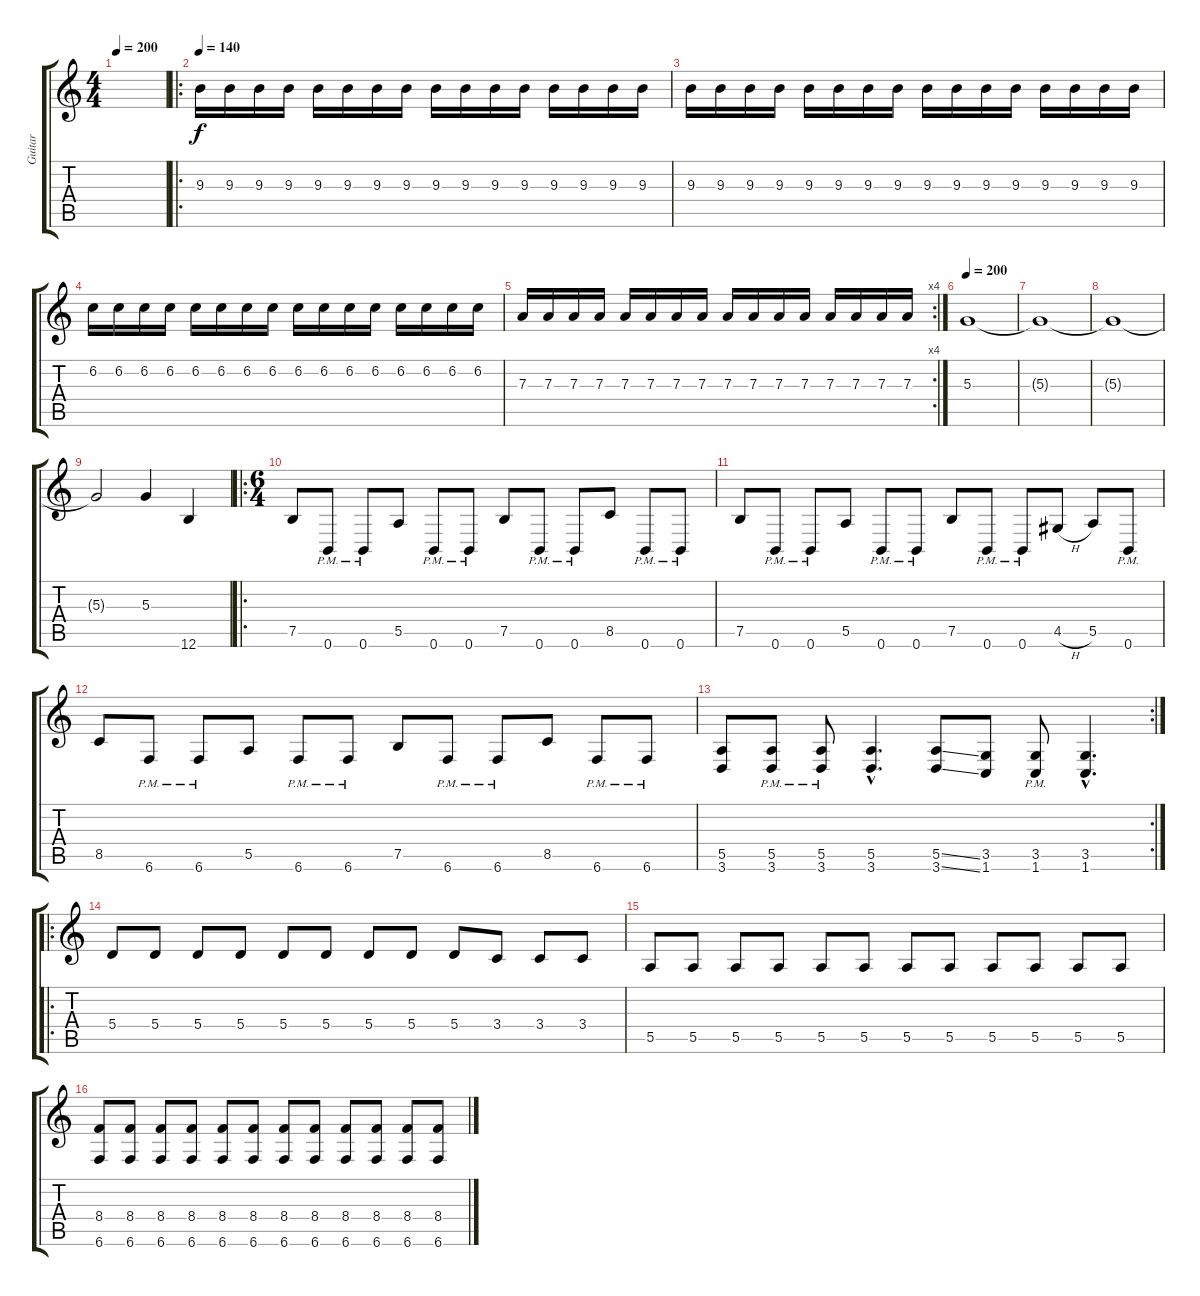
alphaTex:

\track ("Guitar" "Guitar") {instrument acousticguitarsteel}
\staff {score tabs}
\tuning (B3 Gb3 D3 A2 E2 B1) {hide}
\ts (4 4)
\tempo 200
\clef g2
\ks c
|
\ro
\tempo 140
9.3.16 9.3.16 9.3.16 9.3.16 9.3.16 9.3.16 9.3.16 9.3.16 9.3.16 9.3.16 9.3.16 9.3.16 9.3.16 9.3.16 9.3.16 9.3.16 |
9.3.16 9.3.16 9.3.16 9.3.16 9.3.16 9.3.16 9.3.16 9.3.16 9.3.16 9.3.16 9.3.16 9.3.16 9.3.16 9.3.16 9.3.16 9.3.16 |
6.2.16 6.2.16 6.2.16 6.2.16 6.2.16 6.2.16 6.2.16 6.2.16 6.2.16 6.2.16 6.2.16 6.2.16 6.2.16 6.2.16 6.2.16 6.2.16 |
\rc 4
7.3.16 7.3.16 7.3.16 7.3.16 7.3.16 7.3.16 7.3.16 7.3.16 7.3.16 7.3.16 7.3.16 7.3.16 7.3.16 7.3.16 7.3.16 7.3.16 |
\tempo 200
5.3.1 |
5.3{t}.1 |
5.3{t}.1 |
5.3{t}.2 5.3.4 12.6.4 |
\ro
\ts (6 4)
7.5.8 0.6{pm}.8 0.6{pm}.8 5.5.8 0.6{pm}.8 0.6{pm}.8 7.5.8 0.6{pm}.8 0.6{pm}.8 8.5.8 0.6{pm}.8 0.6{pm}.8 |
7.5.8 0.6{pm}.8 0.6{pm}.8 5.5.8 0.6{pm}.8 0.6{pm}.8 7.5.8 0.6{pm}.8 0.6{pm}.8 4.5{h}.8 5.5.8 0.6{pm}.8 |
8.5.8 6.6{pm}.8 6.6{pm}.8 5.5.8 6.6{pm}.8 6.6{pm}.8 7.5.8 6.6{pm}.8 6.6{pm}.8 8.5.8 6.6{pm}.8 6.6{pm}.8 |
\rc 2
(5.5 3.6).8 (5.5{pm} 3.6{pm}).8 (5.5{pm} 3.6{pm}).8 (5.5{hac} 3.6{hac}).4{d} (5.5{ss} 3.6{ss}).8 (3.5 1.6).8 (3.5{pm} 1.6{pm}).8 (3.5{hac} 1.6{hac}).4{d} |
\ro
5.4.8 5.4.8 5.4.8 5.4.8 5.4.8 5.4.8 5.4.8 5.4.8 5.4.8 3.4.8 3.4.8 3.4.8 |
5.5.8 5.5.8 5.5.8 5.5.8 5.5.8 5.5.8 5.5.8 5.5.8 5.5.8 5.5.8 5.5.8 5.5.8 |
(8.4 6.6).8 (8.4 6.6).8 (8.4 6.6).8 (8.4 6.6).8 (8.4 6.6).8 (8.4 6.6).8 (8.4 6.6).8 (8.4 6.6).8 (8.4 6.6).8 (8.4 6.6).8 (8.4 6.6).8 (8.4 6.6).8
